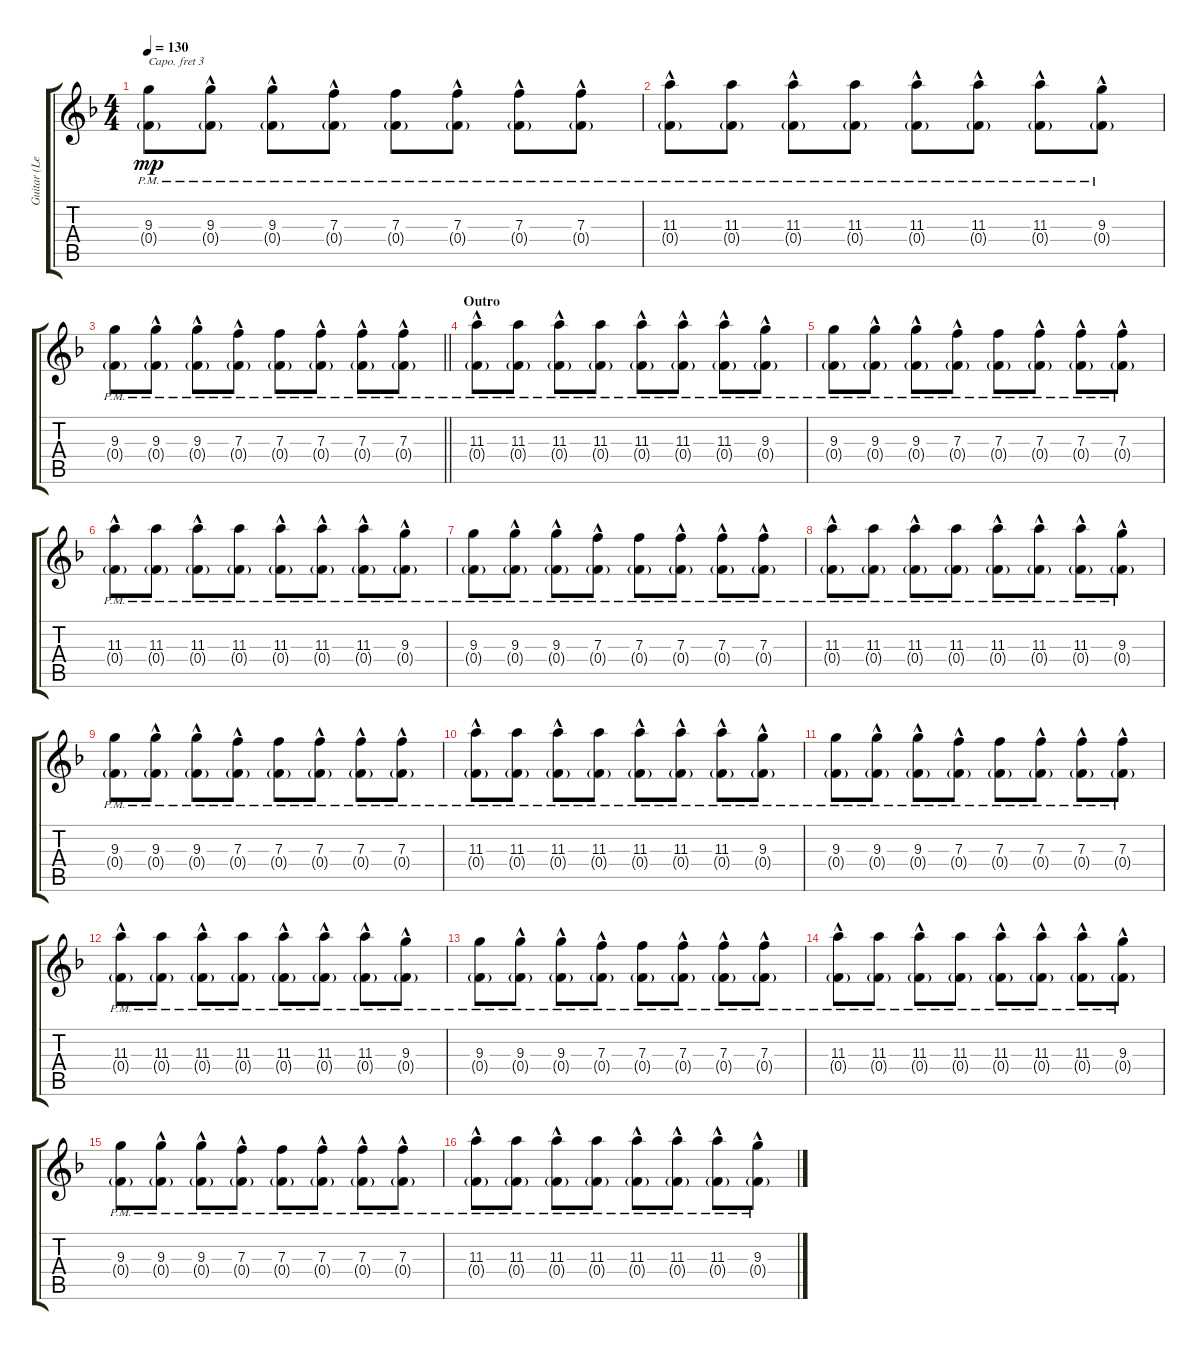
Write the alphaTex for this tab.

\track ("Guitar (Left)" "Guitar (Le") {instrument overdrivenguitar}
\staff {score tabs}
\capo 3
\tuning (E4 B3 G3 D3 A2 E2) {hide}
\ts (4 4)
\tempo 130
\clef g2
\ks f
(9.3{pm} 0.4{g pm}).8{dy mp} (9.3{hac pm} 0.4{g pm}).8 (9.3{hac pm} 0.4{g pm}).8 (7.3{hac pm} 0.4{g pm}).8 (7.3{pm} 0.4{g pm}).8 (7.3{hac pm} 0.4{g pm}).8 (7.3{hac pm} 0.4{g pm}).8 (7.3{hac pm} 0.4{g pm}).8 |
(11.3{hac pm} 0.4{g pm}).8 (11.3{pm} 0.4{g pm}).8 (11.3{hac pm} 0.4{g pm}).8 (11.3{pm} 0.4{g pm}).8 (11.3{hac pm} 0.4{g pm}).8 (11.3{hac pm} 0.4{g pm}).8 (11.3{hac pm} 0.4{g pm}).8 (9.3{hac pm} 0.4{g pm}).8 |
\barLineRight lightlight
(9.3{pm} 0.4{g pm}).8 (9.3{hac pm} 0.4{g pm}).8 (9.3{hac pm} 0.4{g pm}).8 (7.3{hac pm} 0.4{g pm}).8 (7.3{pm} 0.4{g pm}).8 (7.3{hac pm} 0.4{g pm}).8 (7.3{hac pm} 0.4{g pm}).8 (7.3{hac pm} 0.4{g pm}).8 |
\section ("" "Outro")
(11.3{hac pm} 0.4{g pm}).8 (11.3{pm} 0.4{g pm}).8 (11.3{hac pm} 0.4{g pm}).8 (11.3{pm} 0.4{g pm}).8 (11.3{hac pm} 0.4{g pm}).8 (11.3{hac pm} 0.4{g pm}).8 (11.3{hac pm} 0.4{g pm}).8 (9.3{hac pm} 0.4{g pm}).8 |
(9.3{pm} 0.4{g pm}).8 (9.3{hac pm} 0.4{g pm}).8 (9.3{hac pm} 0.4{g pm}).8 (7.3{hac pm} 0.4{g pm}).8 (7.3{pm} 0.4{g pm}).8 (7.3{hac pm} 0.4{g pm}).8 (7.3{hac pm} 0.4{g pm}).8 (7.3{hac pm} 0.4{g pm}).8 |
(11.3{hac pm} 0.4{g pm}).8 (11.3{pm} 0.4{g pm}).8 (11.3{hac pm} 0.4{g pm}).8 (11.3{pm} 0.4{g pm}).8 (11.3{hac pm} 0.4{g pm}).8 (11.3{hac pm} 0.4{g pm}).8 (11.3{hac pm} 0.4{g pm}).8 (9.3{hac pm} 0.4{g pm}).8 |
(9.3{pm} 0.4{g pm}).8 (9.3{hac pm} 0.4{g pm}).8 (9.3{hac pm} 0.4{g pm}).8 (7.3{hac pm} 0.4{g pm}).8 (7.3{pm} 0.4{g pm}).8 (7.3{hac pm} 0.4{g pm}).8 (7.3{hac pm} 0.4{g pm}).8 (7.3{hac pm} 0.4{g pm}).8 |
(11.3{hac pm} 0.4{g pm}).8 (11.3{pm} 0.4{g pm}).8 (11.3{hac pm} 0.4{g pm}).8 (11.3{pm} 0.4{g pm}).8 (11.3{hac pm} 0.4{g pm}).8 (11.3{hac pm} 0.4{g pm}).8 (11.3{hac pm} 0.4{g pm}).8 (9.3{hac pm} 0.4{g pm}).8 |
(9.3{pm} 0.4{g pm}).8 (9.3{hac pm} 0.4{g pm}).8 (9.3{hac pm} 0.4{g pm}).8 (7.3{hac pm} 0.4{g pm}).8 (7.3{pm} 0.4{g pm}).8 (7.3{hac pm} 0.4{g pm}).8 (7.3{hac pm} 0.4{g pm}).8 (7.3{hac pm} 0.4{g pm}).8 |
(11.3{hac pm} 0.4{g pm}).8 (11.3{pm} 0.4{g pm}).8 (11.3{hac pm} 0.4{g pm}).8 (11.3{pm} 0.4{g pm}).8 (11.3{hac pm} 0.4{g pm}).8 (11.3{hac pm} 0.4{g pm}).8 (11.3{hac pm} 0.4{g pm}).8 (9.3{hac pm} 0.4{g pm}).8 |
(9.3{pm} 0.4{g pm}).8 (9.3{hac pm} 0.4{g pm}).8 (9.3{hac pm} 0.4{g pm}).8 (7.3{hac pm} 0.4{g pm}).8 (7.3{pm} 0.4{g pm}).8 (7.3{hac pm} 0.4{g pm}).8 (7.3{hac pm} 0.4{g pm}).8 (7.3{hac pm} 0.4{g pm}).8 |
(11.3{hac pm} 0.4{g pm}).8 (11.3{pm} 0.4{g pm}).8 (11.3{hac pm} 0.4{g pm}).8 (11.3{pm} 0.4{g pm}).8 (11.3{hac pm} 0.4{g pm}).8 (11.3{hac pm} 0.4{g pm}).8 (11.3{hac pm} 0.4{g pm}).8 (9.3{hac pm} 0.4{g pm}).8 |
(9.3{pm} 0.4{g pm}).8 (9.3{hac pm} 0.4{g pm}).8 (9.3{hac pm} 0.4{g pm}).8 (7.3{hac pm} 0.4{g pm}).8 (7.3{pm} 0.4{g pm}).8 (7.3{hac pm} 0.4{g pm}).8 (7.3{hac pm} 0.4{g pm}).8 (7.3{hac pm} 0.4{g pm}).8 |
(11.3{hac pm} 0.4{g pm}).8 (11.3{pm} 0.4{g pm}).8 (11.3{hac pm} 0.4{g pm}).8 (11.3{pm} 0.4{g pm}).8 (11.3{hac pm} 0.4{g pm}).8 (11.3{hac pm} 0.4{g pm}).8 (11.3{hac pm} 0.4{g pm}).8 (9.3{hac pm} 0.4{g pm}).8 |
(9.3{pm} 0.4{g pm}).8 (9.3{hac pm} 0.4{g pm}).8 (9.3{hac pm} 0.4{g pm}).8 (7.3{hac pm} 0.4{g pm}).8 (7.3{pm} 0.4{g pm}).8 (7.3{hac pm} 0.4{g pm}).8 (7.3{hac pm} 0.4{g pm}).8 (7.3{hac pm} 0.4{g pm}).8 |
(11.3{hac pm} 0.4{g pm}).8 (11.3{pm} 0.4{g pm}).8 (11.3{hac pm} 0.4{g pm}).8 (11.3{pm} 0.4{g pm}).8 (11.3{hac pm} 0.4{g pm}).8 (11.3{hac pm} 0.4{g pm}).8 (11.3{hac pm} 0.4{g pm}).8 (9.3{hac pm} 0.4{g pm}).8
